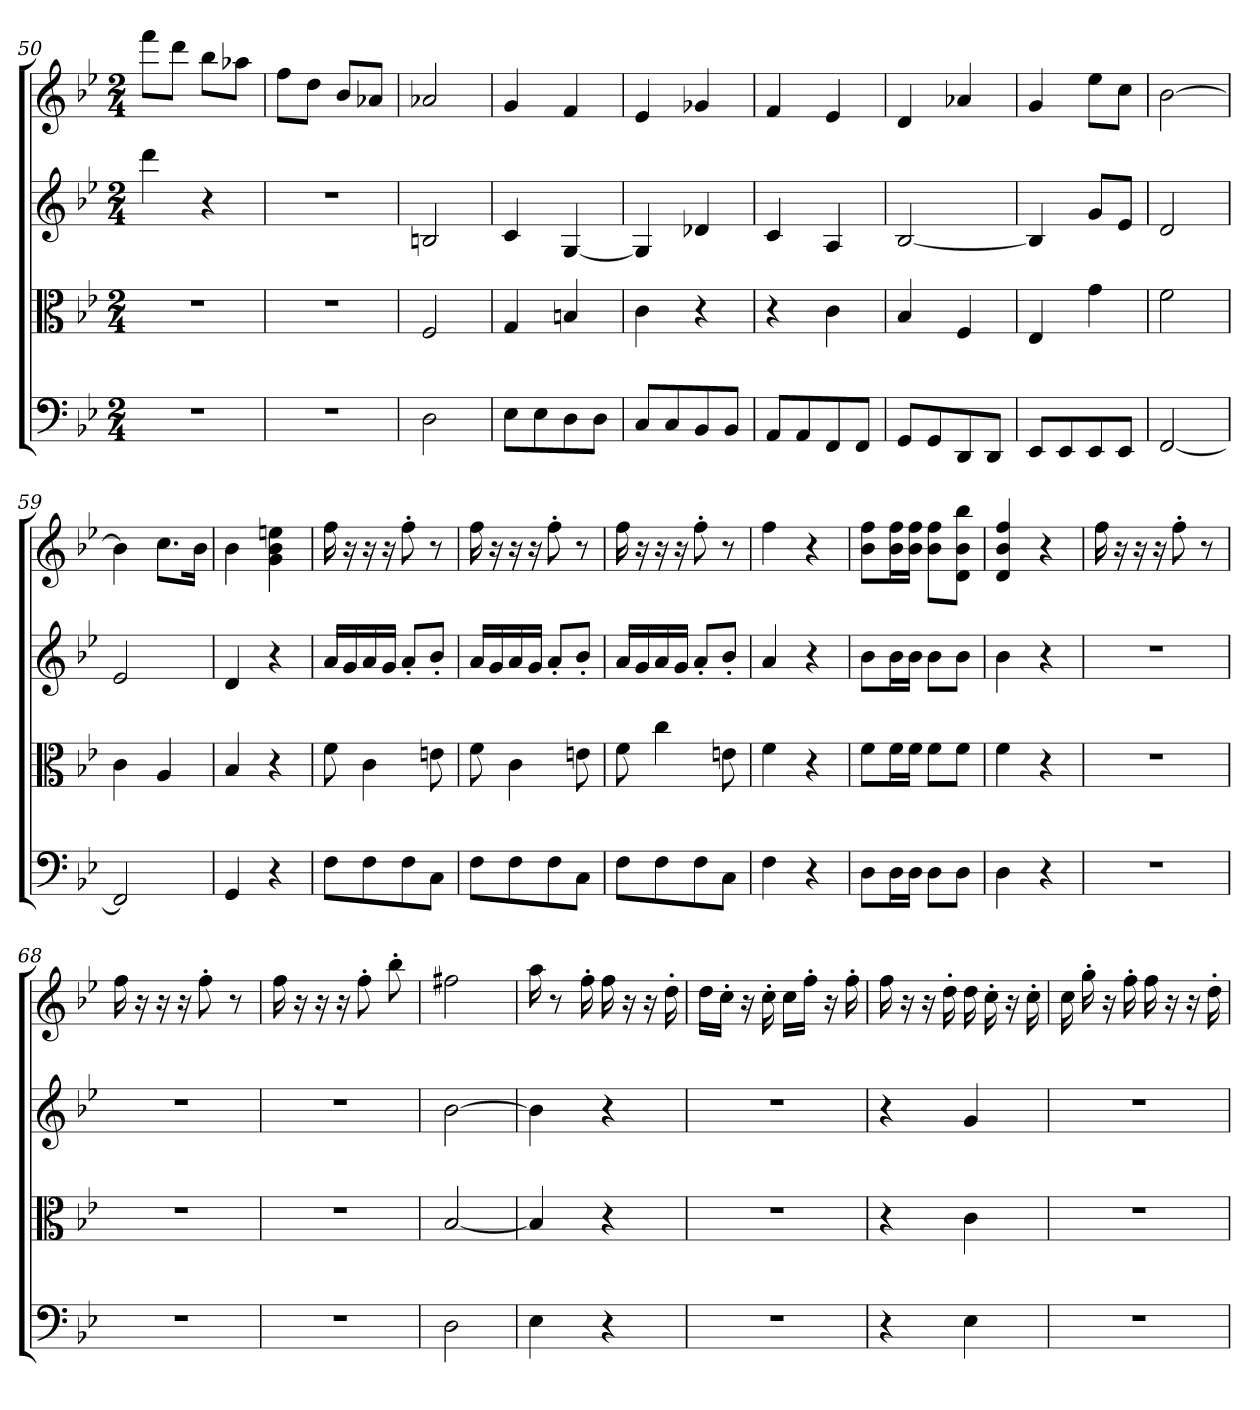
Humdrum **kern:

**kern	**kern	**kern	**kern
*part4	*part3	*part2	*part1
*staff4	*staff3	*staff2	*staff1
*clefF4	*clefC3	*clefG2	*clefG2
*k[b-e-]	*k[b-e-]	*k[b-e-]	*k[b-e-]
*g:	*g:	*g:	*g:
*M2/4	*M2/4	*M2/4	*M2/4
=50	=50	=50	=50
2r	2r	4ddd\	8fff\L
.	.	.	8ddd\J
.	.	4r	8bb-\L
.	.	.	8aa-X\J
=51	=51	=51	=51
2r	2r	2r	8ff\L
.	.	.	8dd\J
.	.	.	8b-/L
.	.	.	8a-X/J
=52	=52	=52	=52
2D\	2F/	2Bn/	2a-X/
=53	=53	=53	=53
8E-\L	4G/	4c/	4g/
8E-\	.	.	.
8D\	4Bn/	[4G/	4f/
8D\J	.	.	.
=54	=54	=54	=54
8C/L	4c\	4G/]	4e-/
8C/	.	.	.
8BB-/	4r	4d-X/	4g-X/
8BB-/J	.	.	.
=55	=55	=55	=55
8AA/L	4r	4c/	4f/
8AA/	.	.	.
8FF/	4c\	4A/	4e-/
8FF/J	.	.	.
=56	=56	=56	=56
8GG/L	4B-/	[2B-/	4d/
8GG/	.	.	.
8DD/	4F/	.	4a-X/
8DD/J	.	.	.
=57	=57	=57	=57
8EE-/L	4E-/	4B-/]	4g/
8EE-/	.	.	.
8EE-/	4g\	8g/L	8ee-\L
8EE-/J	.	8e-/J	8cc\J
=58	=58	=58	=58
[2FF/	2f\	2d/	[2b-\
=59	=59	=59	=59
2FF/]	4c\	2e-/	4b-\]
.	4A/	.	8.cc\L
.	.	.	16b-\Jk
=60	=60	=60	=60
4GG/	4B-/	4d/	4b-\
4r	4r	4r	4g\ 4b-\ 4een\
=61	=61	=61	=61
8F\L	8f\	16a/LL	16ff\
.	.	16g/	16r
8F\	4c\	16a/	16r
.	.	16g/JJ	16r
8F\	.	8a'/L	8ff'\
8C\J	8en\	8b-'/J	8r
=62	=62	=62	=62
8F\L	8f\	16a/LL	16ff\
.	.	16g/	16r
8F\	4c\	16a/	16r
.	.	16g/JJ	16r
8F\	.	8a'/L	8ff'\
8C\J	8en\	8b-'/J	8r
=63	=63	=63	=63
8F\L	8f\	16a/LL	16ff\
.	.	16g/	16r
8F\	4cc\	16a/	16r
.	.	16g/JJ	16r
8F\	.	8a'/L	8ff'\
8C\J	8en\	8b-'/J	8r
=64	=64	=64	=64
4F\	4f\	4a/	4ff\
4r	4r	4r	4r
=65	=65	=65	=65
8D\L	8f\L	8b-\L	8b-\ 8ff\L
16D\L	16f\L	16b-\L	16b-\ 16ff\L
16D\JJ	16f\JJ	16b-\JJ	16b-\ 16ff\JJ
8D\L	8f\L	8b-\L	8b-\ 8ff\L
8D\J	8f\J	8b-\J	8d\ 8b-\ 8bb-\J
=66	=66	=66	=66
4D\	4f\	4b-\	4d/ 4b-/ 4ff/
4r	4r	4r	4r
=67	=67	=67	=67
2r	2r	2r	16ff\
.	.	.	16r
.	.	.	16r
.	.	.	16r
.	.	.	8ff'\
.	.	.	8r
=68	=68	=68	=68
2r	2r	2r	16ff\
.	.	.	16r
.	.	.	16r
.	.	.	16r
.	.	.	8ff'\
.	.	.	8r
=69	=69	=69	=69
2r	2r	2r	16ff\
.	.	.	16r
.	.	.	16r
.	.	.	16r
.	.	.	8ff'\
.	.	.	8bb-'\
=70	=70	=70	=70
2D\	[2B-/	[2b-\	2ff#X\
=71	=71	=71	=71
4E-\	4B-/]	4b-\]	16aa\
.	.	.	8r
.	.	.	16ff'\
4r	4r	4r	16ff\
.	.	.	16r
.	.	.	16r
.	.	.	16dd'\
=72	=72	=72	=72
2r	2r	2r	16dd\LL
.	.	.	16cc'\JJ
.	.	.	16r
.	.	.	16cc'\
.	.	.	16cc\LL
.	.	.	16ff'\JJ
.	.	.	16r
.	.	.	16ff'\
=73	=73	=73	=73
4r	4r	4r	16ff\
.	.	.	16r
.	.	.	16r
.	.	.	16dd'\
4E-\	4c\	4g/	16dd\
.	.	.	16cc'\
.	.	.	16r
.	.	.	16cc'\
=74	=74	=74	=74
2r	2r	2r	16cc\
.	.	.	16gg'\
.	.	.	16r
.	.	.	16ff'\
.	.	.	16ff\
.	.	.	16r
.	.	.	16r
.	.	.	16dd'\
=	=	=	=
*-	*-	*-	*-
